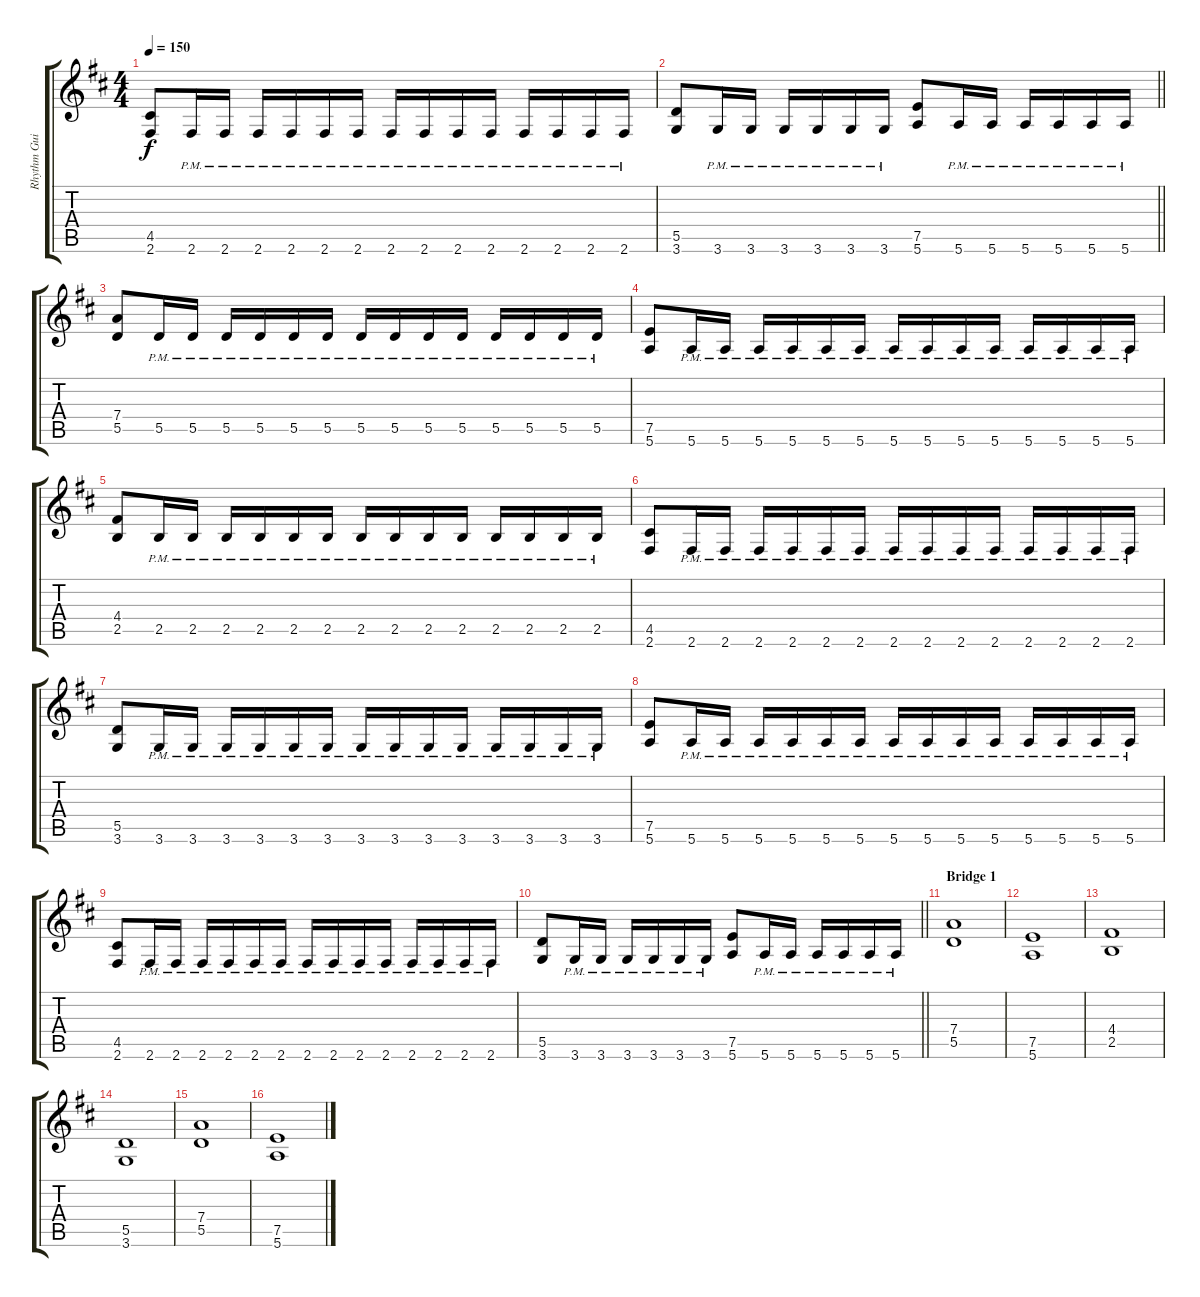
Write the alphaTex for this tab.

\track ("Rhythm Guitar 1: Patrik Lund" "Rhythm Gui") {instrument distortionguitar}
\staff {score tabs}
\tuning (E4 B3 G3 D3 A2 E2) {hide}
\ts (4 4)
\tempo 150
\clef g2
\ks d
(4.5 2.6).8{dy f} 2.6{pm}.16 2.6{pm}.16 2.6{pm}.16 2.6{pm}.16 2.6{pm}.16 2.6{pm}.16 2.6{pm}.16 2.6{pm}.16 2.6{pm}.16 2.6{pm}.16 2.6{pm}.16 2.6{pm}.16 2.6{pm}.16 2.6{pm}.16 |
\barLineRight lightlight
(5.5 3.6).8 3.6{pm}.16 3.6{pm}.16 3.6{pm}.16 3.6{pm}.16 3.6{pm}.16 3.6{pm}.16 (7.5 5.6).8 5.6{pm}.16 5.6{pm}.16 5.6{pm}.16 5.6{pm}.16 5.6{pm}.16 5.6{pm}.16 |
(7.4 5.5).8 5.5{pm}.16 5.5{pm}.16 5.5{pm}.16 5.5{pm}.16 5.5{pm}.16 5.5{pm}.16 5.5{pm}.16 5.5{pm}.16 5.5{pm}.16 5.5{pm}.16 5.5{pm}.16 5.5{pm}.16 5.5{pm}.16 5.5{pm}.16 |
(7.5 5.6).8 5.6{pm}.16 5.6{pm}.16 5.6{pm}.16 5.6{pm}.16 5.6{pm}.16 5.6{pm}.16 5.6{pm}.16 5.6{pm}.16 5.6{pm}.16 5.6{pm}.16 5.6{pm}.16 5.6{pm}.16 5.6{pm}.16 5.6{pm}.16 |
(4.4 2.5).8 2.5{pm}.16 2.5{pm}.16 2.5{pm}.16 2.5{pm}.16 2.5{pm}.16 2.5{pm}.16 2.5{pm}.16 2.5{pm}.16 2.5{pm}.16 2.5{pm}.16 2.5{pm}.16 2.5{pm}.16 2.5{pm}.16 2.5{pm}.16 |
(4.5 2.6).8 2.6{pm}.16 2.6{pm}.16 2.6{pm}.16 2.6{pm}.16 2.6{pm}.16 2.6{pm}.16 2.6{pm}.16 2.6{pm}.16 2.6{pm}.16 2.6{pm}.16 2.6{pm}.16 2.6{pm}.16 2.6{pm}.16 2.6{pm}.16 |
(5.5 3.6).8 3.6{pm}.16 3.6{pm}.16 3.6{pm}.16 3.6{pm}.16 3.6{pm}.16 3.6{pm}.16 3.6{pm}.16 3.6{pm}.16 3.6{pm}.16 3.6{pm}.16 3.6{pm}.16 3.6{pm}.16 3.6{pm}.16 3.6{pm}.16 |
(7.5 5.6).8 5.6{pm}.16 5.6{pm}.16 5.6{pm}.16 5.6{pm}.16 5.6{pm}.16 5.6{pm}.16 5.6{pm}.16 5.6{pm}.16 5.6{pm}.16 5.6{pm}.16 5.6{pm}.16 5.6{pm}.16 5.6{pm}.16 5.6{pm}.16 |
(4.5 2.6).8 2.6{pm}.16 2.6{pm}.16 2.6{pm}.16 2.6{pm}.16 2.6{pm}.16 2.6{pm}.16 2.6{pm}.16 2.6{pm}.16 2.6{pm}.16 2.6{pm}.16 2.6{pm}.16 2.6{pm}.16 2.6{pm}.16 2.6{pm}.16 |
\barLineRight lightlight
(5.5 3.6).8 3.6{pm}.16 3.6{pm}.16 3.6{pm}.16 3.6{pm}.16 3.6{pm}.16 3.6{pm}.16 (7.5 5.6).8 5.6{pm}.16 5.6{pm}.16 5.6{pm}.16 5.6{pm}.16 5.6{pm}.16 5.6{pm}.16 |
\section ("" "Bridge 1")
(7.4 5.5).1 |
(7.5 5.6).1 |
(4.4 2.5).1 |
(5.5 3.6).1 |
(7.4 5.5).1 |
(7.5 5.6).1
